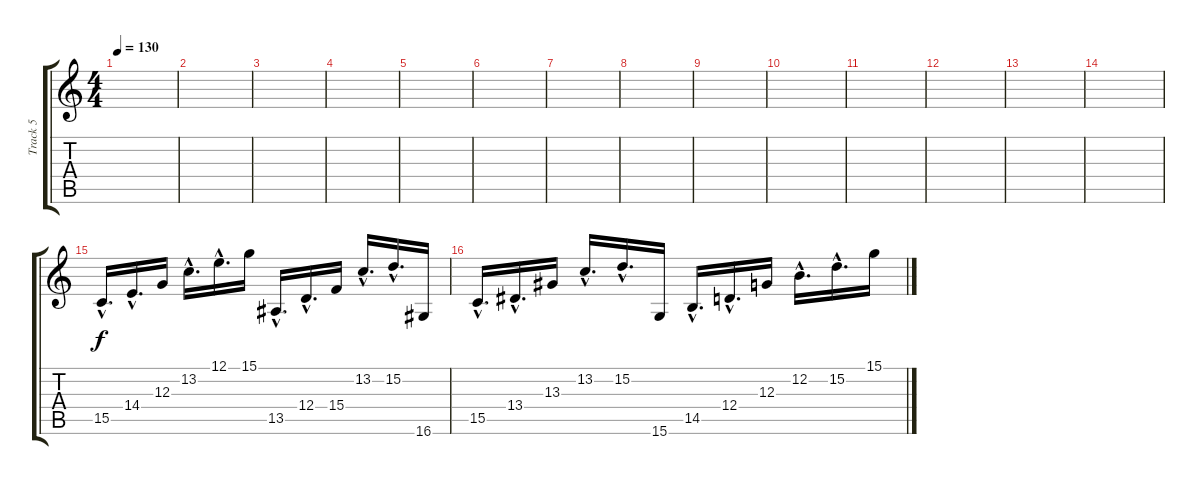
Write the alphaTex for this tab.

\track ("Track 5" "Track 5") {instrument dulcimer}
\staff {score tabs}
\tuning (E4 B3 G3 D3 A2 E2) {hide}
\ts (4 4)
\tempo 130
\clef g2
\ks c
|
|
|
|
|
|
|
|
|
|
|
|
|
|
15.5{hac}.16{d} 14.4{hac}.16{d} 12.3.16 13.2{hac}.16{d} 12.1{hac}.16{d} 15.1.16 13.5{hac}.16{d} 12.4{hac}.16{d} 15.4.16 13.2{hac}.16{d} 15.2{hac}.16{d} 16.6.16 |
15.5{hac}.16{d} 13.4{hac}.16{d} 13.3.16 13.2{hac}.16{d} 15.2{hac}.16{d} 15.6.16 14.5{hac}.16{d} 12.4{hac}.16{d} 12.3.16 12.2{hac}.16{d} 15.2{hac}.16{d} 15.1.16
